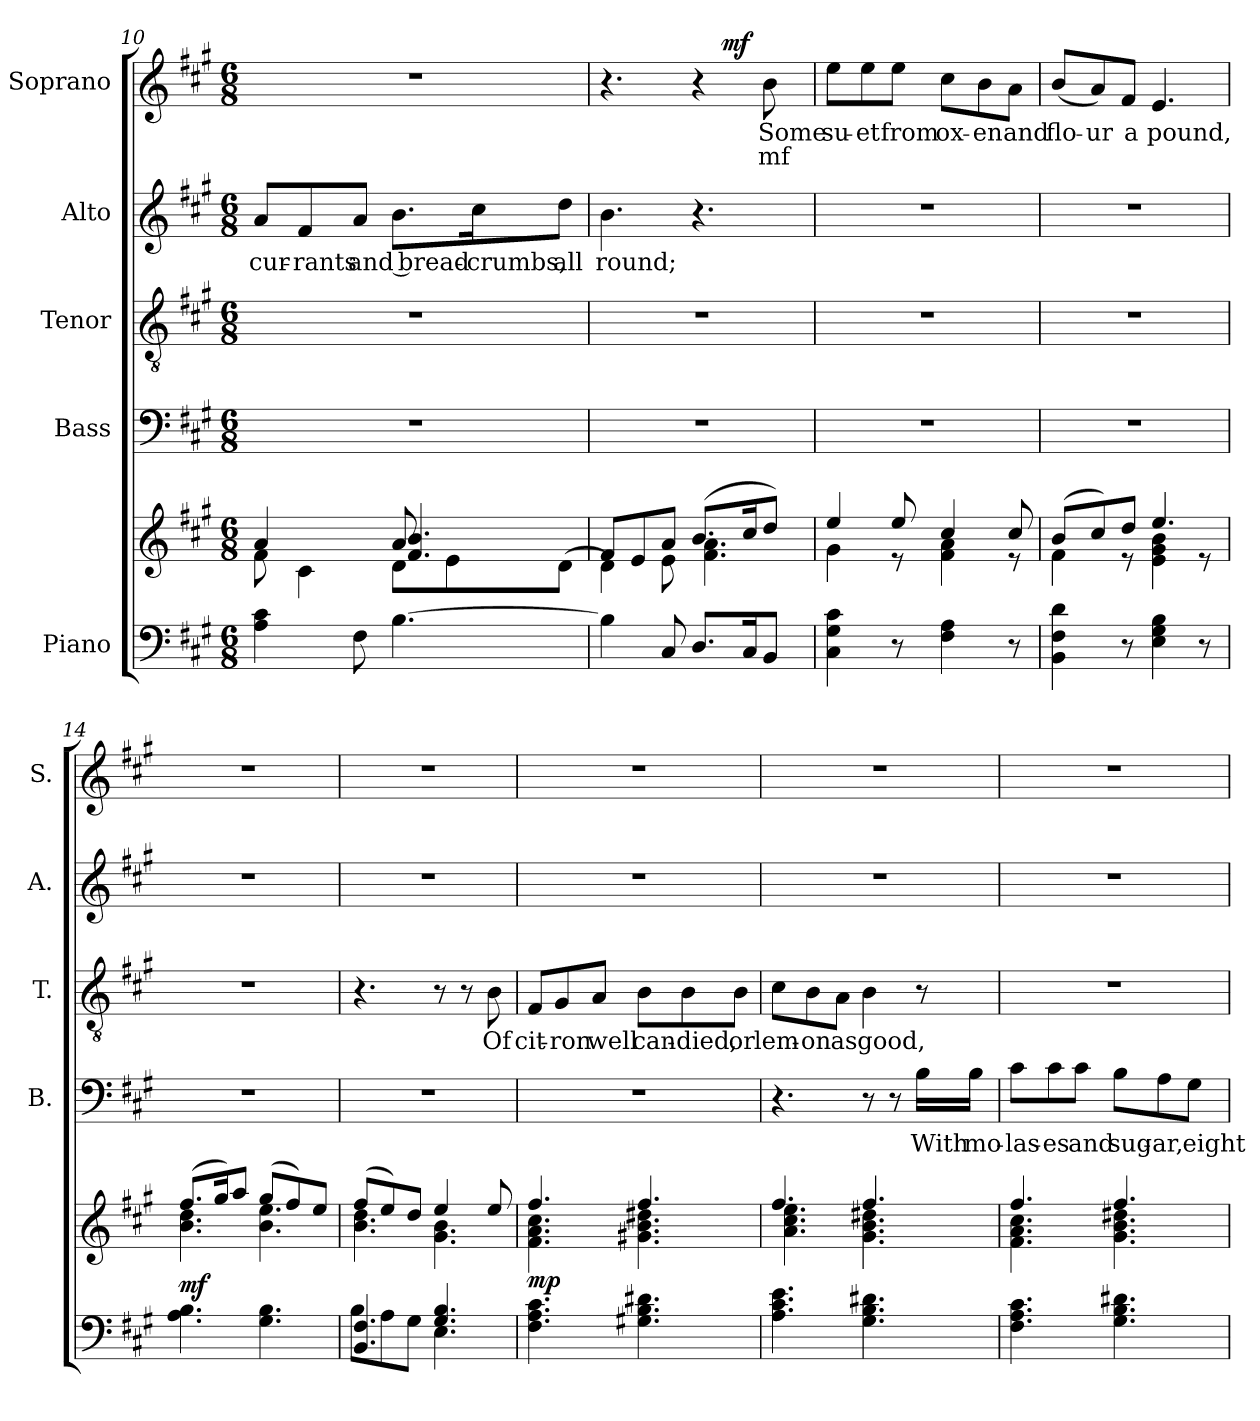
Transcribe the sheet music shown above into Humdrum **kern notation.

**kern	**kern	**dynam	**kern	**text	**kern	**text	**kern	**text	**kern	**text	**text	**dynam
*part5	*part5	*part5	*part4	*part4	*part3	*part3	*part2	*part2	*part1	*part1	*part1	*part1
*staff6	*staff5	*staff5/6	*staff4	*staff4	*staff3	*staff3	*staff2	*staff2	*staff1	*staff1	*staff1	*staff1
*I"Piano	*	*	*I"Bass	*	*I"Tenor	*	*I"Alto	*	*I"Soprano	*	*	*
*	*	*	*I'B.	*	*I'T.	*	*I'A.	*	*I'S.	*	*	*
*clefF4	*clefG2	*	*clefF4	*	*clefGv2	*	*clefG2	*	*clefG2	*	*	*
*k[f#c#g#]	*k[f#c#g#]	*	*k[f#c#g#]	*	*k[f#c#g#]	*	*k[f#c#g#]	*	*k[f#c#g#]	*	*	*
*A:	*A:	*	*A:	*	*A:	*	*A:	*	*A:	*	*	*
*M6/8	*M6/8	*	*M6/8	*	*M6/8	*	*M6/8	*	*M6/8	*	*	*
=10	=10	=10	=10	=10	=10	=10	=10	=10	=10	=10	=10	=10
*	*^	*	*	*	*	*	*	*	*	*	*	*
*	*	*^	*	*	*	*	*	*	*	*	*	*	*
*	*	*	*^	*	*	*	*	*	*	*	*	*	*	*
!	!	!	!	!	!	!LO:N:vis=1	!	!LO:N:vis=1	!	!	!LO:LY:b	!LO:N:vis=1	!	!	!
4A\ 4c#\	4a/	8f#\	4.ryy	4.ryy	.	2.r	.	2.r	.	8a/L	cur-	2.r	.	.	.
!	!	!	!	!	!	!	!	!	!	!	!LO:LY:b:rj	!	!	!	!
.	.	4c#\	.	.	.	.	.	.	.	8f#/	-rants	.	.	.	.
!	!	!	!	!	!	!	!	!	!	!	!LO:LY:b:rj	!	!	!	!
8F#\	2ryy	.	.	.	.	.	.	.	.	8a/J	and bread-	.	.	.	.
[>4.B\	.	8a/	8d\L	4.f#/ 4.b/	.	.	.	.	.	8.b\L	.	.	.	.	.
.	.	4ryy	8e\	.	.	.	.	.	.	.	.	.	.	.	.
!	!	!	!	!	!	!	!	!	!	!	!LO:LY:b	!	!	!	!
.	.	.	.	.	.	.	.	.	.	16cc#\k	-crumbs,	.	.	.	.
!	!	!	!	!	!	!	!	!	!	!	!LO:LY:b	!	!	!	!
.	.	.	(<8d\J	.	.	.	.	.	.	8dd\J	all	.	.	.	.
*	*	*	*v	*v	*	*	*	*	*	*	*	*	*	*	*
=11	=11	=11	=11	=11	=11	=11	=11	=11	=11	=11	=11	=11	=11	=11
!	!	!	!	!	!LO:N:vis=1	!	!LO:N:vis=1	!	!	!LO:LY:b	!	!	!	!
*	*	*v	*v	*	*	*	*	*	*	*	*^	*	*	*
4B\]	8f#/L	4d\)	.	2.r	.	2.r	.	4.b\	round;	4.r	2ryy	.	.	.
.	8e/	.	.	.	.	.	.	.	.	.	.	.	.	.
8C#/	8a/J	8e\	.	.	.	.	.	.	.	.	.	.	.	.
8.D/L	(>8.b/L	4.f#\ 4.a\	.	.	.	.	.	4.r	.	4r	.	.	.	.
!	!	!	!	!	!	!	!	!	!	!	!	!	!	!LO:DY:a
.	.	.	.	.	.	.	.	.	.	.	4ryy	.	.	mf
16C#/k	16cc#/k	.	.	.	.	.	.	.	.	.	.	.	.	.
!	!	!	!	!	!	!	!	!	!	!	!	!LO:LY:b:rj	!LO:LY:b:rj	!
8BB/J	8dd/J)	.	.	.	.	.	.	.	.	8b\	.	Some	mf	.
!!LO:PB:g=z
=12	=12	=12	=12	=12	=12	=12	=12	=12	=12	=12	=12	=12	=12	=12
!	!	!	!	!LO:N:vis=1	!	!LO:N:vis=1	!	!LO:N:vis=1	!	!	!	!LO:LY:b	!	!
*	*	*	*	*	*	*	*	*	*	*v	*v	*	*	*
4C#\ 4G#\ 4c#\	4ee/	4g#\	.	2.r	.	2.r	.	2.r	.	8ee\L	su-	.	.
!	!	!	!	!	!	!	!	!	!	!	!LO:LY:b:rj	!	!
.	.	.	.	.	.	.	.	.	.	8ee\	-et	.	.
!	!	!	!	!	!	!	!	!	!	!	!LO:LY:b	!	!
8r	8ee/	8re	.	.	.	.	.	.	.	8ee\J	from	.	.
!	!	!	!	!	!	!	!	!	!	!	!LO:LY:b	!	!
4F#\ 4A\	4cc#/	4f#\ 4a\	.	.	.	.	.	.	.	8cc#\L	ox-	.	.
!	!	!	!	!	!	!	!	!	!	!	!LO:LY:b	!	!
.	.	.	.	.	.	.	.	.	.	8b\	-en	.	.
!	!	!	!	!	!	!	!	!	!	!	!LO:LY:b	!	!
8r	8cc#/	8re	.	.	.	.	.	.	.	8a\J	and	.	.
=13	=13	=13	=13	=13	=13	=13	=13	=13	=13	=13	=13	=13	=13
!	!	!	!	!LO:N:vis=1	!	!LO:N:vis=1	!	!LO:N:vis=1	!	!	!LO:LY:b	!	!
4BB\ 4F#\ 4d\	(>8b/L	4f#\	.	2.r	.	2.r	.	2.r	.	(<8b/L	flo-	.	.
!	!	!	!	!	!	!	!	!	!	!	!LO:LY:b	!	!
.	8cc#/)	.	.	.	.	.	.	.	.	8a/)	-ur	.	.
!	!	!	!	!	!	!	!	!	!	!	!LO:LY:b	!	!
8r	8dd/J	8re	.	.	.	.	.	.	.	8f#/J	a	.	.
!	!	!	!	!	!	!	!	!	!	!	!LO:LY:b	!	!
4E\ 4G#\ 4B\	4.ee/	4e\ 4g#\ 4b\	.	.	.	.	.	.	.	4.e/	pound,	.	.
8r	.	8re	.	.	.	.	.	.	.	.	.	.	.
=14	=14	=14	=14	=14	=14	=14	=14	=14	=14	=14	=14	=14	=14
!	!	!	!LO:DY:a=2	!LO:N:vis=1	!	!LO:N:vis=1	!	!LO:N:vis=1	!	!LO:N:vis=1	!	!	!
4.A\ 4.B\	(>8.ff#/L	4.b\ 4.dd\	mf	2.r	.	2.r	.	2.r	.	2.r	.	.	.
.	16gg#/k)	.	.	.	.	.	.	.	.	.	.	.	.
.	8aa/J	.	.	.	.	.	.	.	.	.	.	.	.
4.G#\ 4.B\	(>8gg#/L	4.b\ 4.ee\	.	.	.	.	.	.	.	.	.	.	.
.	8ff#/)	.	.	.	.	.	.	.	.	.	.	.	.
.	8ee/J	.	.	.	.	.	.	.	.	.	.	.	.
=15	=15	=15	=15	=15	=15	=15	=15	=15	=15	=15	=15	=15	=15
*^	*	*	*	*	*	*	*	*	*	*	*	*	*
!	!	!	!	!	!LO:N:vis=1	!	!	!	!LO:N:vis=1	!	!LO:N:vis=1	!	!	!
4.BB/ 4.F#/	8B\L	(>8ff#/L	4.b\ 4.dd\	.	2.r	.	4.r	.	2.r	.	2.r	.	.	.
.	8A\	8ee/)	.	.	.	.	.	.	.	.	.	.	.	.
.	8G#\J	8dd/J	.	.	.	.	.	.	.	.	.	.	.	.
4.G#/ 4.B/	4.E\	4ee/	4.g#\ 4.b\	.	.	.	8r	.	.	.	.	.	.	.
.	.	.	.	.	.	.	8r	.	.	.	.	.	.	.
!	!	!	!	!	!	!	!	!LO:LY:b	!	!	!	!	!	!
.	.	8ee/	.	.	.	.	8B\	Of	.	.	.	.	.	.
*v	*v	*	*	*	*	*	*	*	*	*	*	*	*	*
=16	=16	=16	=16	=16	=16	=16	=16	=16	=16	=16	=16	=16	=16
!	!	!	!LO:DY:a=2	!LO:N:vis=1	!	!	!LO:LY:b:rj	!LO:N:vis=1	!	!LO:N:vis=1	!	!	!
4.F#\ 4.A\ 4.c#\	4.ff#/	4.f#\ 4.a\ 4.cc#\	mp	2.r	.	8F#/L	cit-	2.r	.	2.r	.	.	.
!	!	!	!	!	!	!	!LO:LY:b	!	!	!	!	!	!
.	.	.	.	.	.	8G#/	-ron	.	.	.	.	.	.
!	!	!	!	!	!	!	!LO:LY:b	!	!	!	!	!	!
.	.	.	.	.	.	8A/J	well	.	.	.	.	.	.
!	!	!	!	!	!	!	!LO:LY:b	!	!	!	!	!	!
4.G#X\ 4.B\ 4.d#X\	4.ff#/	4.g#X\ 4.b\ 4.dd#X\	.	.	.	8B\L	can-	.	.	.	.	.	.
!	!	!	!	!	!	!	!LO:LY:b	!	!	!	!	!	!
.	.	.	.	.	.	8B\	-died,	.	.	.	.	.	.
!	!	!	!	!	!	!	!LO:LY:b	!	!	!	!	!	!
.	.	.	.	.	.	8B\J	or	.	.	.	.	.	.
!!LO:LB:g=z
=17	=17	=17	=17	=17	=17	=17	=17	=17	=17	=17	=17	=17	=17
!	!	!	!	!	!	!	!LO:LY:b	!LO:N:vis=1	!	!LO:N:vis=1	!	!	!
4.A\ 4.c#\ 4.e\	4.ff#/	4.a\ 4.cc#\ 4.ee\	.	4.r	.	8c#\L	lem-	2.r	.	2.r	.	.	.
!	!	!	!	!	!	!	!LO:LY:b	!	!	!	!	!	!
.	.	.	.	.	.	8B\	-on	.	.	.	.	.	.
!	!	!	!	!	!	!	!LO:LY:b	!	!	!	!	!	!
.	.	.	.	.	.	8A\J	as	.	.	.	.	.	.
!	!	!	!	!	!	!	!LO:LY:b	!	!	!	!	!	!
4.G#\ 4.B\ 4.d#X\	4.ff#/	4.g#\ 4.b\ 4.dd#X\	.	8r	.	4B\	good,	.	.	.	.	.	.
.	.	.	.	8r	.	.	.	.	.	.	.	.	.
!	!	!	!	!	!LO:LY:b	!	!	!	!	!	!	!	!
.	.	.	.	16B\LL	With	8r	.	.	.	.	.	.	.
!	!	!	!	!	!LO:LY:b	!	!	!	!	!	!	!	!
.	.	.	.	16B\JJ	mo-	.	.	.	.	.	.	.	.
=18	=18	=18	=18	=18	=18	=18	=18	=18	=18	=18	=18	=18	=18
!	!	!	!	!	!LO:LY:b	!LO:N:vis=1	!	!LO:N:vis=1	!	!LO:N:vis=1	!	!	!
4.F#\ 4.A\ 4.c#\	4.ff#/	4.f#\ 4.a\ 4.cc#\	.	8c#\L	-las-	2.r	.	2.r	.	2.r	.	.	.
!	!	!	!	!	!LO:LY:b:rj	!	!	!	!	!	!	!	!
.	.	.	.	8c#\	-es	.	.	.	.	.	.	.	.
!	!	!	!	!	!LO:LY:b	!	!	!	!	!	!	!	!
.	.	.	.	8c#\J	and	.	.	.	.	.	.	.	.
!	!	!	!	!	!LO:LY:b	!	!	!	!	!	!	!	!
4.G#\ 4.B\ 4.d#X\	4.ff#/	4.g#\ 4.b\ 4.dd#X\	.	8B\L	sug-	.	.	.	.	.	.	.	.
!	!	!	!	!	!LO:LY:b	!	!	!	!	!	!	!	!
.	.	.	.	8A\	-ar,	.	.	.	.	.	.	.	.
!	!	!	!	!	!LO:LY:b	!	!	!	!	!	!	!	!
.	.	.	.	8G#\J	eight	.	.	.	.	.	.	.	.
*	*v	*v	*	*	*	*	*	*	*	*	*	*	*
=	=	=	=	=	=	=	=	=	=	=	=	=
*-	*-	*-	*-	*-	*-	*-	*-	*-	*-	*-	*-	*-
